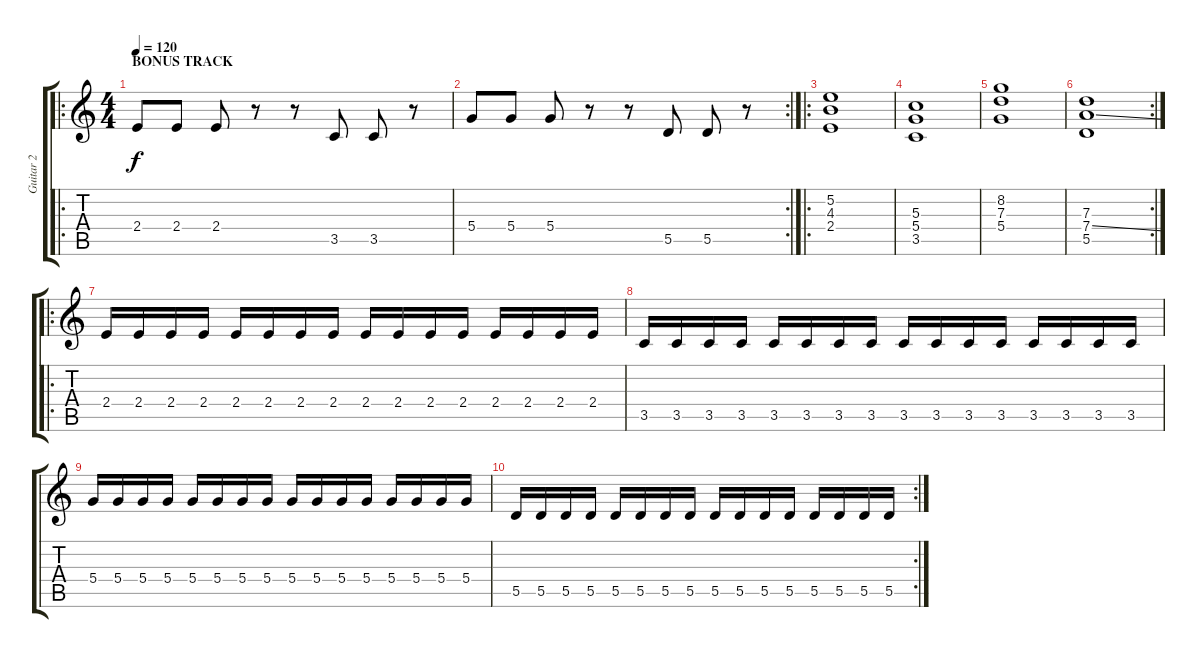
\track ("Guitar 2" "Guitar 2") {instrument distortionguitar}
\staff {score tabs}
\tuning (E4 B3 G3 D3 A2 E2) {hide}
\ro
\ts (4 4)
\section ("" "BONUS TRACK ")
\tempo 120
\clef g2
\ks c
2.4.8{dy f} 2.4.8 2.4.8 r.8 r.8 3.5.8 3.5.8 r.8 |
\rc 2
5.4.8 5.4.8 5.4.8 r.8 r.8 5.5.8 5.5.8 r.8 |
\ro
(5.2 4.3 2.4).1{volume 16 instrument overdrivenguitar} |
(5.3 5.4 3.5).1 |
(8.2 7.3 5.4).1 |
\rc 2
(7.3 7.4{ss} 5.5).1 |
\ro
2.4.16 2.4.16 2.4.16 2.4.16 2.4.16 2.4.16 2.4.16 2.4.16 2.4.16 2.4.16 2.4.16 2.4.16 2.4.16 2.4.16 2.4.16 2.4.16 |
3.5.16 3.5.16 3.5.16 3.5.16 3.5.16 3.5.16 3.5.16 3.5.16 3.5.16 3.5.16 3.5.16 3.5.16 3.5.16 3.5.16 3.5.16 3.5.16 |
5.4.16 5.4.16 5.4.16 5.4.16 5.4.16 5.4.16 5.4.16 5.4.16 5.4.16 5.4.16 5.4.16 5.4.16 5.4.16 5.4.16 5.4.16 5.4.16 |
\rc 2
5.5.16 5.5.16 5.5.16 5.5.16 5.5.16 5.5.16 5.5.16 5.5.16 5.5.16 5.5.16 5.5.16 5.5.16 5.5.16 5.5.16 5.5.16 5.5.16
